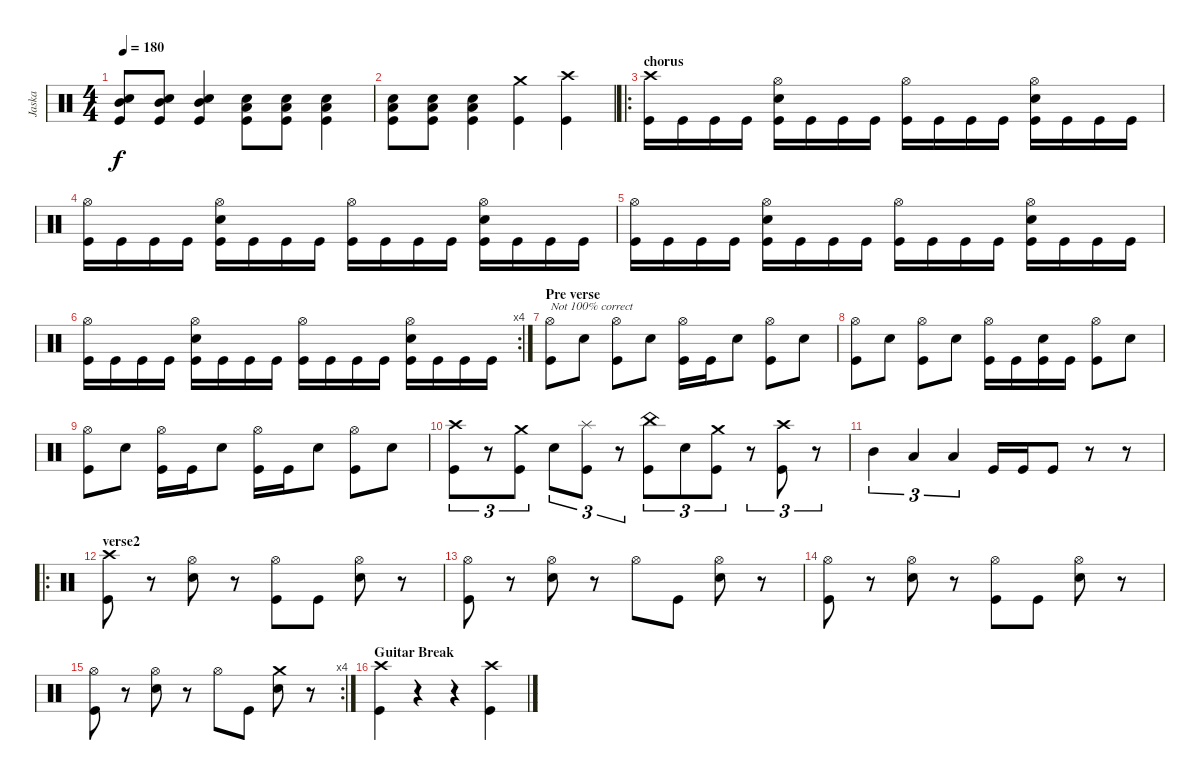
\track ("Jaska" "Jaska") {instrument percussion}
\staff {score}
\articulation defaults
\ts (4 4)
\tempo 180
\clef neutral
\ks c
("Electric Snare (hit)" "Mid Tom (hit)" "Kick (hit)").8{dy f} ("Electric Snare (hit)" "Mid Tom (hit)" "Kick (hit)").8 ("Electric Snare (hit)" "Mid Tom (hit)" "Kick (hit)").4 ("Electric Snare (hit)" "Low Tom (hit)" "Kick (hit)").8 ("Electric Snare (hit)" "Low Tom (hit)" "Kick (hit)").8 ("Electric Snare (hit)" "Low Tom (hit)" "Kick (hit)").4 |
("Electric Snare (hit)" "Low Floor Tom (hit)" "Kick (hit)").8 ("Electric Snare (hit)" "Low Floor Tom (hit)" "Kick (hit)").8 ("Electric Snare (hit)" "Low Floor Tom (hit)" "Kick (hit)").4 ("Crash medium (hit)" "Kick (hit)").4 ("Crash high (hit)" "Kick (hit)").4 |
\ro
\section ("" "chorus")
("Crash high (hit)" "Kick (hit)").16 "Kick (hit)".16 "Kick (hit)".16 "Kick (hit)".16 ("Hi-Hat (open)" "Electric Snare (hit)" "Kick (hit)").16 "Kick (hit)".16 "Kick (hit)".16 "Kick (hit)".16 ("Hi-Hat (open)" "Kick (hit)").16 "Kick (hit)".16 "Kick (hit)".16 "Kick (hit)".16 ("Hi-Hat (open)" "Electric Snare (hit)" "Kick (hit)").16 "Kick (hit)".16 "Kick (hit)".16 "Kick (hit)".16 |
("Hi-Hat (open)" "Kick (hit)").16 "Kick (hit)".16 "Kick (hit)".16 "Kick (hit)".16 ("Hi-Hat (open)" "Electric Snare (hit)" "Kick (hit)").16 "Kick (hit)".16 "Kick (hit)".16 "Kick (hit)".16 ("Hi-Hat (open)" "Kick (hit)").16 "Kick (hit)".16 "Kick (hit)".16 "Kick (hit)".16 ("Hi-Hat (open)" "Electric Snare (hit)" "Kick (hit)").16 "Kick (hit)".16 "Kick (hit)".16 "Kick (hit)".16 |
("Hi-Hat (open)" "Kick (hit)").16 "Kick (hit)".16 "Kick (hit)".16 "Kick (hit)".16 ("Hi-Hat (open)" "Electric Snare (hit)" "Kick (hit)").16 "Kick (hit)".16 "Kick (hit)".16 "Kick (hit)".16 ("Hi-Hat (open)" "Kick (hit)").16 "Kick (hit)".16 "Kick (hit)".16 "Kick (hit)".16 ("Hi-Hat (open)" "Electric Snare (hit)" "Kick (hit)").16 "Kick (hit)".16 "Kick (hit)".16 "Kick (hit)".16 |
\rc 4
("Hi-Hat (open)" "Kick (hit)").16 "Kick (hit)".16 "Kick (hit)".16 "Kick (hit)".16 ("Hi-Hat (open)" "Electric Snare (hit)" "Kick (hit)").16 "Kick (hit)".16 "Kick (hit)".16 "Kick (hit)".16 ("Hi-Hat (open)" "Kick (hit)").16 "Kick (hit)".16 "Kick (hit)".16 "Kick (hit)".16 ("Hi-Hat (open)" "Electric Snare (hit)" "Kick (hit)").16 "Kick (hit)".16 "Kick (hit)".16 "Kick (hit)".16 |
\section ("" "Pre verse")
("Hi-Hat (open)" "Kick (hit)").8{txt "Not 100% correct"} "Electric Snare (hit)".8 ("Hi-Hat (open)" "Kick (hit)").8 "Electric Snare (hit)".8 ("Hi-Hat (open)" "Kick (hit)").16 "Kick (hit)".16 "Electric Snare (hit)".8 ("Hi-Hat (open)" "Kick (hit)").8 "Electric Snare (hit)".8 |
("Hi-Hat (open)" "Kick (hit)").8 "Electric Snare (hit)".8 ("Hi-Hat (open)" "Kick (hit)").8 "Electric Snare (hit)".8 ("Hi-Hat (open)" "Kick (hit)").16 "Kick (hit)".16 ("Electric Snare (hit)" "Kick (hit)").16 "Kick (hit)".16 ("Hi-Hat (open)" "Kick (hit)").8 "Electric Snare (hit)".8 |
("Hi-Hat (open)" "Kick (hit)").8 "Electric Snare (hit)".8 ("Hi-Hat (open)" "Kick (hit)").16 "Kick (hit)".16 "Electric Snare (hit)".8 ("Hi-Hat (open)" "Kick (hit)").16 "Kick (hit)".16 "Electric Snare (hit)".8 ("Hi-Hat (open)" "Kick (hit)").8 "Electric Snare (hit)".8 |
("Crash high (hit)" "Kick (hit)").8{tu (3 2)} r.8{tu (3 2)} ("Crash medium (hit)" "Kick (hit)").8{tu (3 2)} "Electric Snare (hit)".8{tu (3 2)} ("Splash (hit)" "Kick (hit)").8{tu (3 2)} r.8{tu (3 2)} ("China (hit)" "Kick (hit)").8{tu (3 2)} "Electric Snare (hit)".8{tu (3 2)} ("Crash medium (hit)" "Kick (hit)").8{tu (3 2)} r.8{tu (3 2)} ("Crash high (hit)" "Kick (hit)").8{tu (3 2)} r.8{tu (3 2)} |
"Mid Tom (hit)".4{tu (3 2)} "Low Tom (hit)".4{tu (3 2)} "Low Floor Tom (hit)".4{tu (3 2)} "Kick (hit)".16 "Kick (hit)".16 "Kick (hit)".8 r.8 r.8 |
\ro
\section ("" "verse2")
("Crash high (hit)" "Kick (hit)").8 r.8 ("Hi-Hat (open)" "Electric Snare (hit)").8 r.8 ("Hi-Hat (open)" "Kick (hit)").8 "Kick (hit)".8 ("Hi-Hat (open)" "Electric Snare (hit)").8 r.8 |
("Hi-Hat (open)" "Kick (hit)").8 r.8 ("Hi-Hat (open)" "Electric Snare (hit)").8 r.8 "Hi-Hat (open)".8 "Kick (hit)".8 ("Hi-Hat (open)" "Electric Snare (hit)").8 r.8 |
("Hi-Hat (open)" "Kick (hit)").8 r.8 ("Hi-Hat (open)" "Electric Snare (hit)").8 r.8 ("Hi-Hat (open)" "Kick (hit)").8 "Kick (hit)".8 ("Hi-Hat (open)" "Electric Snare (hit)").8 r.8 |
\rc 4
("Hi-Hat (open)" "Kick (hit)").8 r.8 ("Hi-Hat (open)" "Electric Snare (hit)").8 r.8 "Hi-Hat (open)".8 "Kick (hit)".8 ("Crash medium (hit)" "Electric Snare (hit)").8 r.8 |
\section ("" "Guitar Break")
("Crash high (hit)" "Kick (hit)").4 r.4 r.4 ("Crash high (hit)" "Kick (hit)").4
